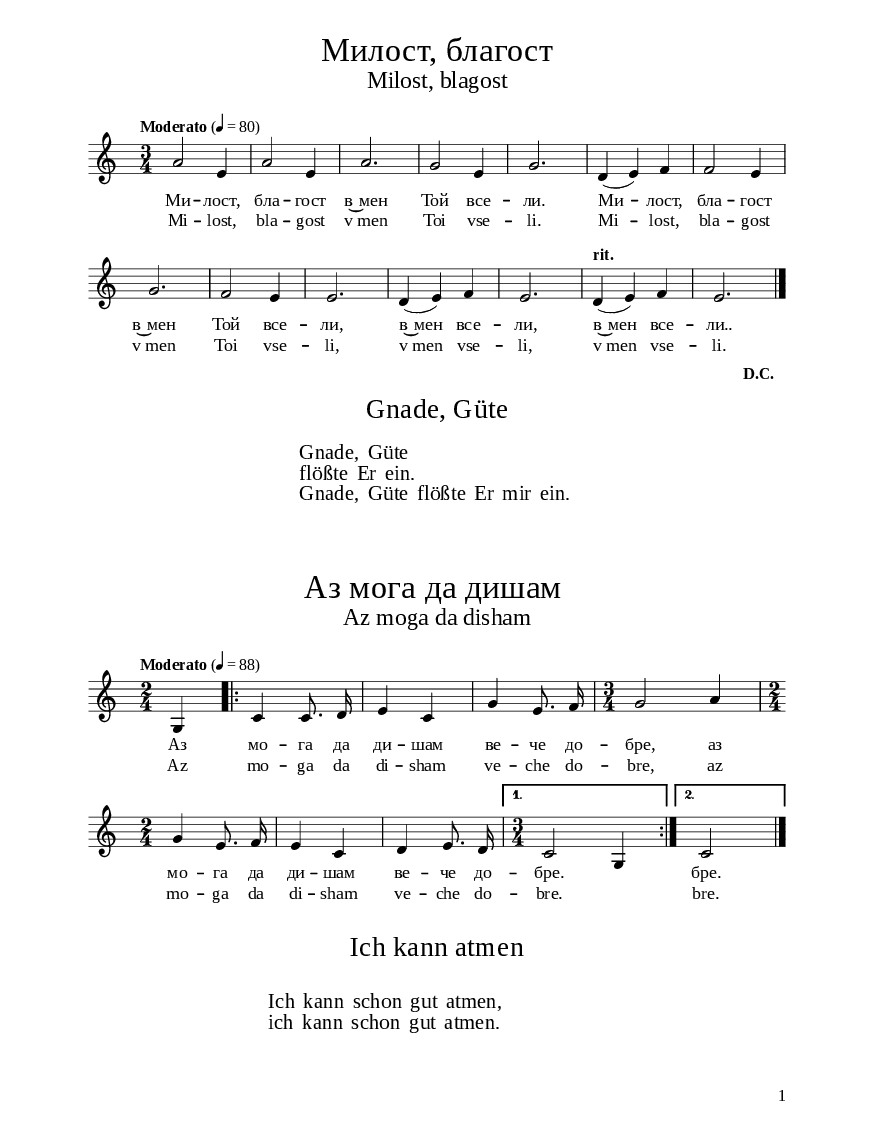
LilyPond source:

\version "2.24.0"

% include paper part and global functions
\include "include/globals.ily"

\bookpart {


  \include "include/bookpart-paper.ily"
  \score {
    \include "include/score-layout.ily"

    \new Voice \absolute {
      \clef treble
      \key a \minor
      \time 3/4
      \tempoFunc "Moderato" 4 "80"
      \autoBeamOff

      a'2 e'4 | % 2
      a'2 e'4 | % 3
      a'2. | % 4
      g'2 e'4 | % 5
      g'2. | % 6
      d'4 ( e'4 ) f'4 | % 7
      f'2 e'4 \break | % 8
      g'2. | % 9
      f'2 e'4 |
      e'2. | % 11
      d'4 ( e'4 ) f'4 | % 12
      e'2. | % 13
      \tempo "rit."  d'4  ( e'4 ) f'4 | % 14
      e'2.\bar "|."

    }

    \addlyrics {
      Ми -- лост, бла -- гост в~мен Той все -- ли.  Ми -- лост, бла -- гост   в~мен Той все -- ли, в~мен все -- ли, в~мен все -- ли..}
      \addlyrics {
        Mi -- lost,
        bla -- gost v_men Toi vse -- li. Mi -- lost, bla
        -- gost v_men Toi vse -- li, v_men vse -- li,
        v_men vse -- li.}


        \header {
          title = \titleFunc "Милост, благост" "Milost, blagost"
        }

        \midi{}

      } % score

      \markup \dc-one "D.C."

      % include foreign translation(s) of the song
      \version "2.24.0"

\markup \fill-line { \fontsize #deTitleFontSize "Gnade, Güte" }
\markup \null
\markup \null
\markup \fontsize #deCoupletFontSize {
  \hspace #19
  \override #`(baseline-skip . ,deCoupletBaselineSkip)

  \column {

\line { " "Gnade, Güte}

\line { " "flößte Er ein. }

\line { " "Gnade, Güte flößte Er mir ein.}
  }
}


       \markup \empty-three

      \include "include/bookpart-paper.ily"
      \score {
        \include "include/score-layout.ily"

        \new Voice \absolute {
          \clef treble
          \key c \major
          \time 2/4
          \tempoFunc "Moderato" 4 "88"
          \autoBeamOff
          \partial 4
          g4 \repeat volta 2 {
            |
            c'4 c'8. d'16 | % 3
            e'4 c'4 | % 4
            g'4 e'8. f'16 | % 5
            \time 3/4  g'2 a'4 |  \break
            \time 2/4  g'4 e'8. f'16 | % 7
            e'4 c'4 | % 8
            d'4 e'8. d'16 | % 9
            \time 3/4
          }
          \alternative {
            {
              c'2 g4 |

            }
            {c'2 \bar "|."  }
          }
        }

        \addlyrics {
          Аз мо -- га
          да ди -- шам ве -- че до -- бре, аз мо -- га
          да ди -- шам ве -- че до -- бре. \skip4 бре.}
          \addlyrics {
            Az mo -- ga
            da di -- sham ve -- che do -- bre, az mo -- ga
            da di -- sham ve -- che do -- bre. \skip4 bre.}

            \header {
              title = \titleFunc "Аз мога да дишам " "Az moga da disham"
            }

            \midi{}

          } % score




          % include foreign translation(s) of the song
          \version "2.22.1"

\markup \fill-line { \fontsize #deTitleFontSize "Ich kann atmen" }
\markup \null
\markup \null
\markup \fontsize #deCoupletFontSize {
  \hspace #16
  \override #`(baseline-skip . ,deCoupletBaselineSkip)

  \column {
    \line { " " }

\line { " "Ich kann schon gut atmen, }

\line { " "ich kann schon gut atmen.}

  }
}


        } % bookpart

